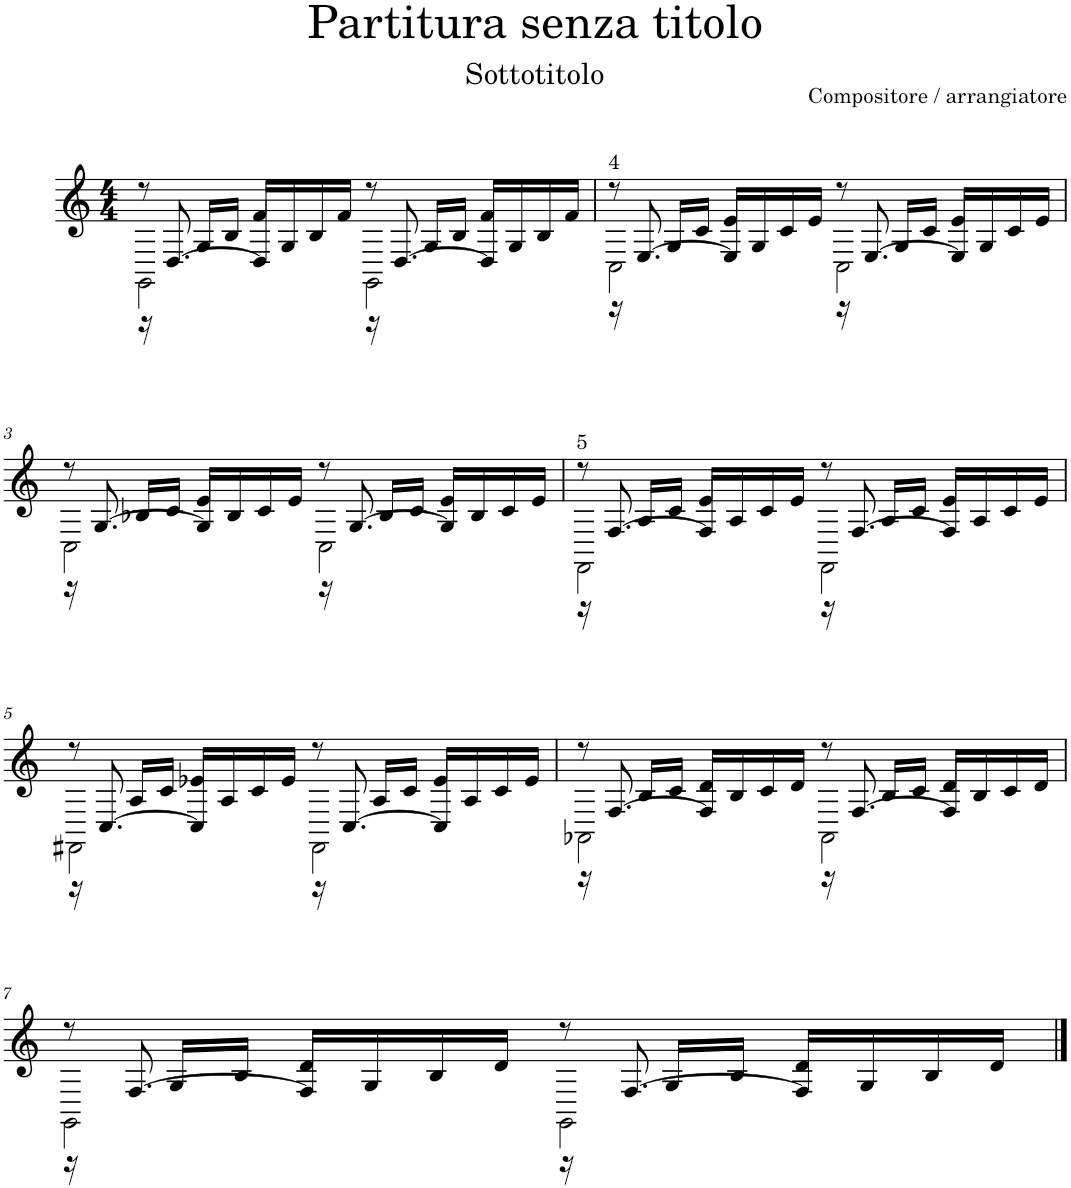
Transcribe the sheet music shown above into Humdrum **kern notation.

**kern
*part1
*staff1
*I"Oboe
*I'Ob.
*clefG2
*k[]
*M4/4
=1
*^
*	*^
8r	2GG\	16r
.	.	[8.D/
16G/LL	.	.
16B/JJ	.	.
16f/LL	.	4D/]
16G/	.	.
16B/	.	.
16f/JJ	.	.
8r	2GG\	16r
.	.	[8.D/
16G/LL	.	.
16B/JJ	.	.
16f/LL	.	4D/]
16G/	.	.
16B/	.	.
16f/JJ	.	.
=2	=2	=2
!LO:TX:a:t=4	!	!
8r	2C\	16r
.	.	[8.E/
16G/LL	.	.
16c/JJ	.	.
16e/LL	.	4E/]
16G/	.	.
16c/	.	.
16e/JJ	.	.
8r	2C\	16r
.	.	[8.E/
16G/LL	.	.
16c/JJ	.	.
16e/LL	.	4E/]
16G/	.	.
16c/	.	.
16e/JJ	.	.
!!LO:LB:g=z	!!	!!
=3	=3	=3
8r	2C\	16r
.	.	[8.G/
16B-X/LL	.	.
16c/JJ	.	.
16e/LL	.	4G/]
16B-/	.	.
16c/	.	.
16e/JJ	.	.
8r	2C\	16r
.	.	[8.G/
16B-/LL	.	.
16c/JJ	.	.
16e/LL	.	4G/]
16B-/	.	.
16c/	.	.
16e/JJ	.	.
=4	=4	=4
!LO:TX:a:t=5	!	!
8r	2FF\	16r
.	.	[8.F/
16A/LL	.	.
16c/JJ	.	.
16e/LL	.	4F/]
16A/	.	.
16c/	.	.
16e/JJ	.	.
8r	2FF\	16r
.	.	[8.F/
16A/LL	.	.
16c/JJ	.	.
16e/LL	.	4F/]
16A/	.	.
16c/	.	.
16e/JJ	.	.
!!LO:LB:g=z	!!	!!
=5	=5	=5
8r	2FF#X\	16r
.	.	[8.C/
16A/LL	.	.
16c/JJ	.	.
16e-X/LL	.	4C/]
16A/	.	.
16c/	.	.
16e-/JJ	.	.
8r	2FF#\	16r
.	.	[8.C/
16A/LL	.	.
16c/JJ	.	.
16e-/LL	.	4C/]
16A/	.	.
16c/	.	.
16e-/JJ	.	.
=6	=6	=6
8r	2AA-X\	16r
.	.	[8.F/
16B/LL	.	.
16c/JJ	.	.
16d/LL	.	4F/]
16B/	.	.
16c/	.	.
16d/JJ	.	.
8r	2AA-\	16r
.	.	[8.F/
16B/LL	.	.
16c/JJ	.	.
16d/LL	.	4F/]
16B/	.	.
16c/	.	.
16d/JJ	.	.
!!LO:LB:g=z	!!	!!
=7	=7	=7
8r	2GG\	16r
.	.	[8.F/
16G/LL	.	.
16B/JJ	.	.
16d/LL	.	4F/]
16G/	.	.
16B/	.	.
16d/JJ	.	.
8r	2GG\	16r
.	.	[8.F/
16G/LL	.	.
16B/JJ	.	.
16d/LL	.	4F/]
16G/	.	.
16B/	.	.
16d/JJ	.	.
*v	*v	*v
==
*-
